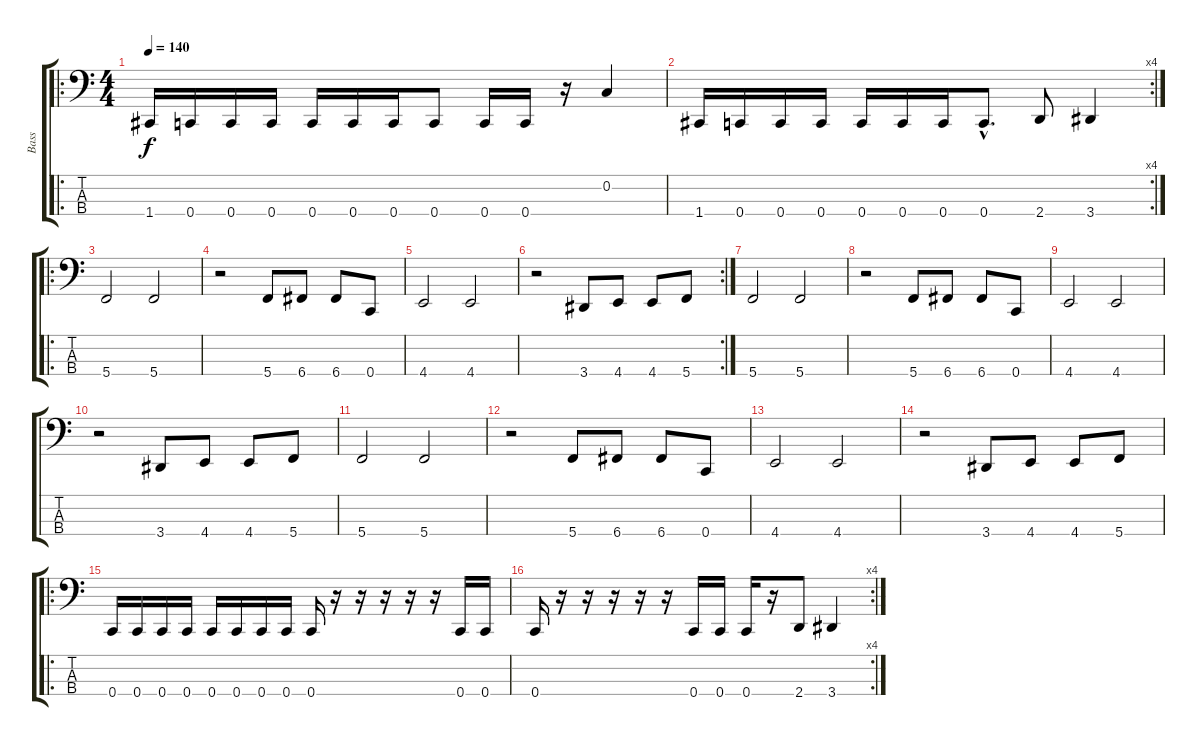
\track ("Bass" "Bass") {instrument electricbassfinger}
\staff {score tabs}
\tuning (F2 C2 G1 C1) {hide}
\ro
\ts (4 4)
\tempo 140
\clef f4
\ks c
1.4.16{dy f} 0.4.16 0.4.16 0.4.16 0.4.16 0.4.16 0.4.16 0.4.8 0.4.16 0.4.16 r.16 0.2.4 |
\rc 4
1.4.16 0.4.16 0.4.16 0.4.16 0.4.16 0.4.16 0.4.16 0.4{hac}.8{d} 2.4.8 3.4.4 |
\ro
5.4.2 5.4.2 |
r.2 5.4.8 6.4.8 6.4.8 0.4.8 |
4.4.2 4.4.2 |
\rc 2
r.2 3.4.8 4.4.8 4.4.8 5.4.8 |
5.4.2 5.4.2 |
r.2 5.4.8 6.4.8 6.4.8 0.4.8 |
4.4.2 4.4.2 |
r.2 3.4.8 4.4.8 4.4.8 5.4.8 |
5.4.2 5.4.2 |
r.2 5.4.8 6.4.8 6.4.8 0.4.8 |
4.4.2 4.4.2 |
r.2 3.4.8 4.4.8 4.4.8 5.4.8 |
\ro
0.4.16 0.4.16 0.4.16 0.4.16 0.4.16 0.4.16 0.4.16 0.4.16 0.4.16 r.16 r.16 r.16 r.16 r.16 0.4.16 0.4.16 |
\rc 4
0.4.16 r.16 r.16 r.16 r.16 r.16 0.4.16 0.4.16 0.4.16 r.16 2.4.8 3.4.4
